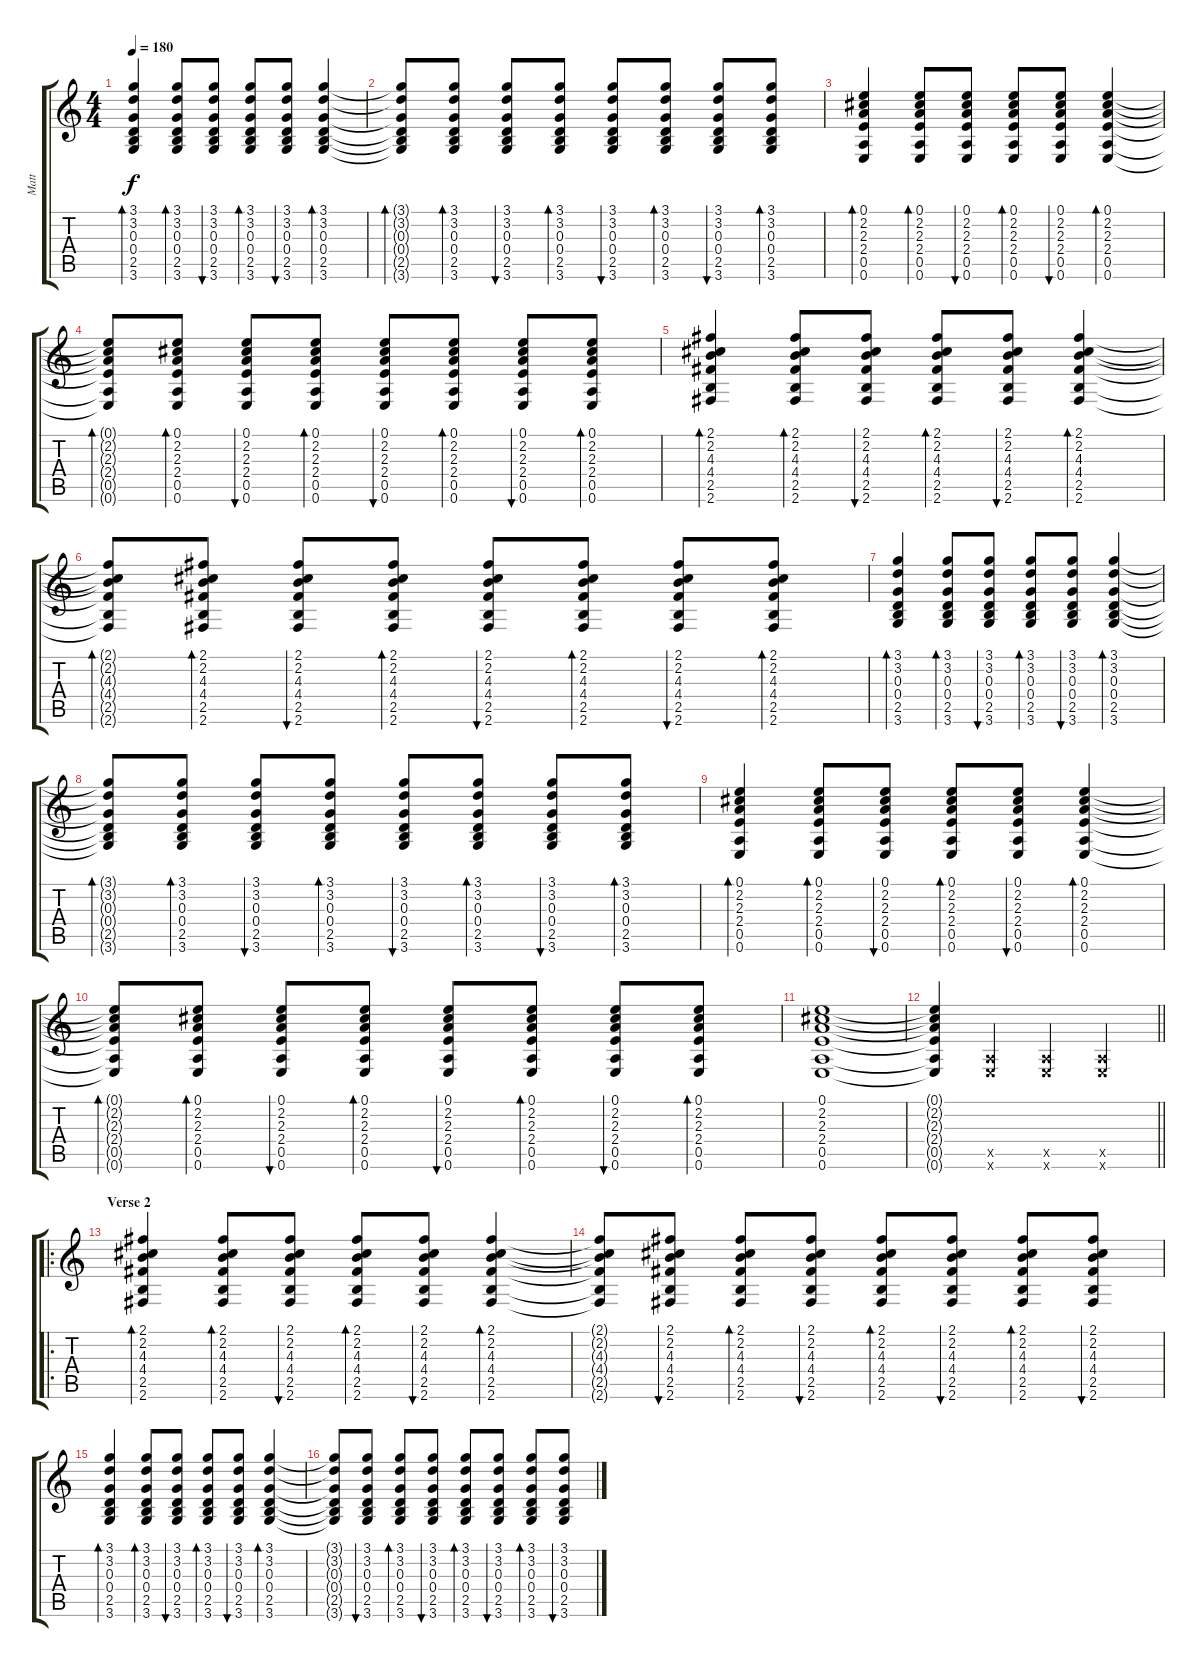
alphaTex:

\track ("Matt" "Matt") {instrument acousticguitarsteel}
\staff {score tabs}
\tuning (E4 B3 G3 D3 A2 E2) {hide}
\ts (4 4)
\tempo 180
\clef g2
\ks c
(3.1 3.2 0.3 0.4 2.5 3.6).4{bd 60 dy f} (3.1 3.2 0.3 0.4 2.5 3.6).8{bd 30} (3.1 3.2 0.3 0.4 2.5 3.6).8{bu 30} (3.1 3.2 0.3 0.4 2.5 3.6).8{bd 30} (3.1 3.2 0.3 0.4 2.5 3.6).8{bu 30} (3.1 3.2 0.3 0.4 2.5 3.6).4{bd 60} |
(3.1{t} 3.2{t} 0.3{t} 0.4{t} 2.5{t} 3.6{t}).8{bd 30} (3.1 3.2 0.3 0.4 2.5 3.6).8{bd 30} (3.1 3.2 0.3 0.4 2.5 3.6).8{bu 30} (3.1 3.2 0.3 0.4 2.5 3.6).8{bd 30} (3.1 3.2 0.3 0.4 2.5 3.6).8{bu 30} (3.1 3.2 0.3 0.4 2.5 3.6).8{bd 30} (3.1 3.2 0.3 0.4 2.5 3.6).8{bu 30} (3.1 3.2 0.3 0.4 2.5 3.6).8{bd 30} |
(0.1 2.2 2.3 2.4 0.5 0.6).4{bd 60} (0.1 2.2 2.3 2.4 0.5 0.6).8{bd 30} (0.1 2.2 2.3 2.4 0.5 0.6).8{bu 30} (0.1 2.2 2.3 2.4 0.5 0.6).8{bd 30} (0.1 2.2 2.3 2.4 0.5 0.6).8{bu 30} (0.1 2.2 2.3 2.4 0.5 0.6).4{bd 60} |
(0.1{t} 2.2{t} 2.3{t} 2.4{t} 0.5{t} 0.6{t}).8{bd 30} (0.1 2.2 2.3 2.4 0.5 0.6).8{bd 30} (0.1 2.2 2.3 2.4 0.5 0.6).8{bu 30} (0.1 2.2 2.3 2.4 0.5 0.6).8{bd 30} (0.1 2.2 2.3 2.4 0.5 0.6).8{bu 30} (0.1 2.2 2.3 2.4 0.5 0.6).8{bd 30} (0.1 2.2 2.3 2.4 0.5 0.6).8{bu 30} (0.1 2.2 2.3 2.4 0.5 0.6).8{bd 30} |
(2.1 2.2 4.3 4.4 2.5 2.6).4{bd 120 volume 10} (2.1 2.2 4.3 4.4 2.5 2.6).8{bd 30} (2.1 2.2 4.3 4.4 2.5 2.6).8{bu 30} (2.1 2.2 4.3 4.4 2.5 2.6).8{bd 30} (2.1 2.2 4.3 4.4 2.5 2.6).8{bu 30} (2.1 2.2 4.3 4.4 2.5 2.6).4{bd 60} |
(2.1{t} 2.2{t} 4.3{t} 4.4{t} 2.5{t} 2.6{t}).8{bd 30} (2.1 2.2 4.3 4.4 2.5 2.6).8{bd 30} (2.1 2.2 4.3 4.4 2.5 2.6).8{bu 30} (2.1 2.2 4.3 4.4 2.5 2.6).8{bd 30} (2.1 2.2 4.3 4.4 2.5 2.6).8{bu 30} (2.1 2.2 4.3 4.4 2.5 2.6).8{bd 30} (2.1 2.2 4.3 4.4 2.5 2.6).8{bu 30} (2.1 2.2 4.3 4.4 2.5 2.6).8{bd 30} |
(3.1 3.2 0.3 0.4 2.5 3.6).4{bd 60} (3.1 3.2 0.3 0.4 2.5 3.6).8{bd 30} (3.1 3.2 0.3 0.4 2.5 3.6).8{bu 30} (3.1 3.2 0.3 0.4 2.5 3.6).8{bd 30} (3.1 3.2 0.3 0.4 2.5 3.6).8{bu 30} (3.1 3.2 0.3 0.4 2.5 3.6).4{bd 60} |
(3.1{t} 3.2{t} 0.3{t} 0.4{t} 2.5{t} 3.6{t}).8{bd 30} (3.1 3.2 0.3 0.4 2.5 3.6).8{bd 30} (3.1 3.2 0.3 0.4 2.5 3.6).8{bu 30} (3.1 3.2 0.3 0.4 2.5 3.6).8{bd 30} (3.1 3.2 0.3 0.4 2.5 3.6).8{bu 30} (3.1 3.2 0.3 0.4 2.5 3.6).8{bd 30} (3.1 3.2 0.3 0.4 2.5 3.6).8{bu 30} (3.1 3.2 0.3 0.4 2.5 3.6).8{bd 30} |
(0.1 2.2 2.3 2.4 0.5 0.6).4{bd 60} (0.1 2.2 2.3 2.4 0.5 0.6).8{bd 30} (0.1 2.2 2.3 2.4 0.5 0.6).8{bu 30} (0.1 2.2 2.3 2.4 0.5 0.6).8{bd 30} (0.1 2.2 2.3 2.4 0.5 0.6).8{bu 30} (0.1 2.2 2.3 2.4 0.5 0.6).4{bd 60} |
(0.1{t} 2.2{t} 2.3{t} 2.4{t} 0.5{t} 0.6{t}).8{bd 30} (0.1 2.2 2.3 2.4 0.5 0.6).8{bd 30} (0.1 2.2 2.3 2.4 0.5 0.6).8{bu 30} (0.1 2.2 2.3 2.4 0.5 0.6).8{bd 30} (0.1 2.2 2.3 2.4 0.5 0.6).8{bu 30} (0.1 2.2 2.3 2.4 0.5 0.6).8{bd 30} (0.1 2.2 2.3 2.4 0.5 0.6).8{bu 30} (0.1 2.2 2.3 2.4 0.5 0.6).8{bd 30} |
(0.1 2.2 2.3 2.4 0.5 0.6).1 |
\barLineRight lightlight
(0.1{t} 2.2{t} 2.3{t} 2.4{t} 0.5{t} 0.6{t}).4 (0.5{x} 0.6{x}).4 (0.5{x} 0.6{x}).4 (0.5{x} 0.6{x}).4 |
\ro
\section ("" "Verse 2")
(2.1 2.2 4.3 4.4 2.5 2.6).4{bd 120} (2.1 2.2 4.3 4.4 2.5 2.6).8{bd 30} (2.1 2.2 4.3 4.4 2.5 2.6).8{bu 30} (2.1 2.2 4.3 4.4 2.5 2.6).8{bd 30} (2.1 2.2 4.3 4.4 2.5 2.6).8{bu 30} (2.1 2.2 4.3 4.4 2.5 2.6).4{bd 30} |
(2.1{t} 2.2{t} 4.3{t} 4.4{t} 2.5{t} 2.6{t}).8 (2.1 2.2 4.3 4.4 2.5 2.6).8{bu 30} (2.1 2.2 4.3 4.4 2.5 2.6).8{bd 30} (2.1 2.2 4.3 4.4 2.5 2.6).8{bu 30} (2.1 2.2 4.3 4.4 2.5 2.6).8{bd 30} (2.1 2.2 4.3 4.4 2.5 2.6).8{bu 30} (2.1 2.2 4.3 4.4 2.5 2.6).8{bd 30} (2.1 2.2 4.3 4.4 2.5 2.6).8{bu 30} |
(3.1 3.2 0.3 0.4 2.5 3.6).4{bd 60} (3.1 3.2 0.3 0.4 2.5 3.6).8{bd 30} (3.1 3.2 0.3 0.4 2.5 3.6).8{bu 30} (3.1 3.2 0.3 0.4 2.5 3.6).8{bd 30} (3.1 3.2 0.3 0.4 2.5 3.6).8{bu 30} (3.1 3.2 0.3 0.4 2.5 3.6).4{bd 30} |
(3.1{t} 3.2{t} 0.3{t} 0.4{t} 2.5{t} 3.6{t}).8 (3.1 3.2 0.3 0.4 2.5 3.6).8{bu 30} (3.1 3.2 0.3 0.4 2.5 3.6).8{bd 30} (3.1 3.2 0.3 0.4 2.5 3.6).8{bu 30} (3.1 3.2 0.3 0.4 2.5 3.6).8{bd 30} (3.1 3.2 0.3 0.4 2.5 3.6).8{bu 30} (3.1 3.2 0.3 0.4 2.5 3.6).8{bd 30} (3.1 3.2 0.3 0.4 2.5 3.6).8{bu 30}
